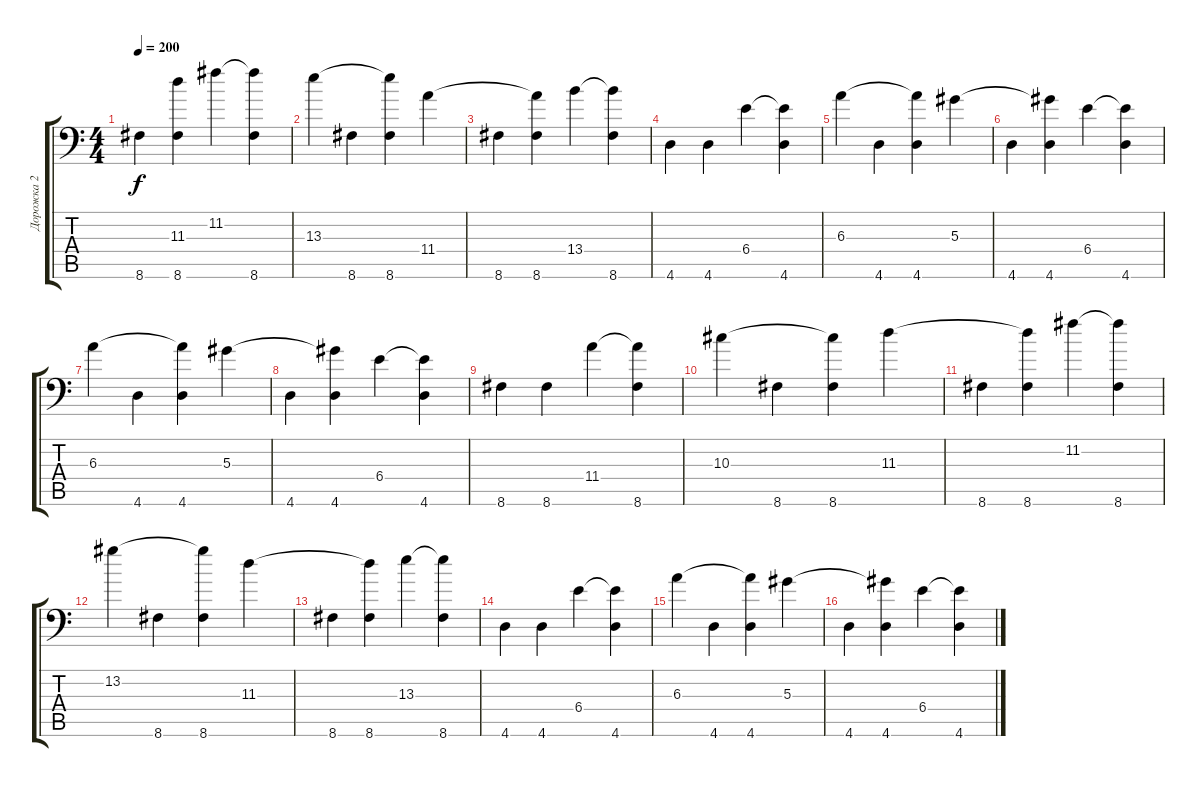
\track ("Дорожка 2" "Дорожка 2") {instrument distortionguitar}
\staff {score tabs}
\tuning (C4 G3 Eb3 Bb2 F2 Bb1) {hide}
\ts (4 4)
\tempo 200
\clef f4
\ks c
8.6.4{dy f} (11.3{t} 8.6).4 11.2.4 (11.2{t} 8.6).4 |
13.3.4 8.6.4 (13.3{t} 8.6).4 11.4.4 |
8.6.4 (11.4{t} 8.6).4 13.4.4 (13.4{t} 8.6).4 |
4.6.4 4.6.4 6.4.4 (6.4{t} 4.6).4 |
6.3.4 4.6.4 (6.3{t} 4.6).4 5.3.4 |
4.6.4 (5.3{t} 4.6).4 6.4.4 (6.4{t} 4.6).4 |
6.3.4 4.6.4 (6.3{t} 4.6).4 5.3.4 |
4.6.4 (5.3{t} 4.6).4 6.4.4 (6.4{t} 4.6).4 |
8.6.4{instrument electricguitarclean} 8.6.4 11.4.4 (11.4{t} 8.6).4 |
10.3.4 8.6.4 (10.3{t} 8.6).4 11.3.4 |
8.6.4 (11.3{t} 8.6).4 11.2.4 (11.2{t} 8.6).4 |
13.2.4 8.6.4 (13.2{t} 8.6).4 11.3.4 |
8.6.4 (11.3{t} 8.6).4 13.3.4 (13.3{t} 8.6).4 |
4.6.4 4.6.4 6.4.4 (6.4{t} 4.6).4 |
6.3.4 4.6.4 (6.3{t} 4.6).4 5.3.4 |
4.6.4 (5.3{t} 4.6).4 6.4.4 (6.4{t} 4.6).4
